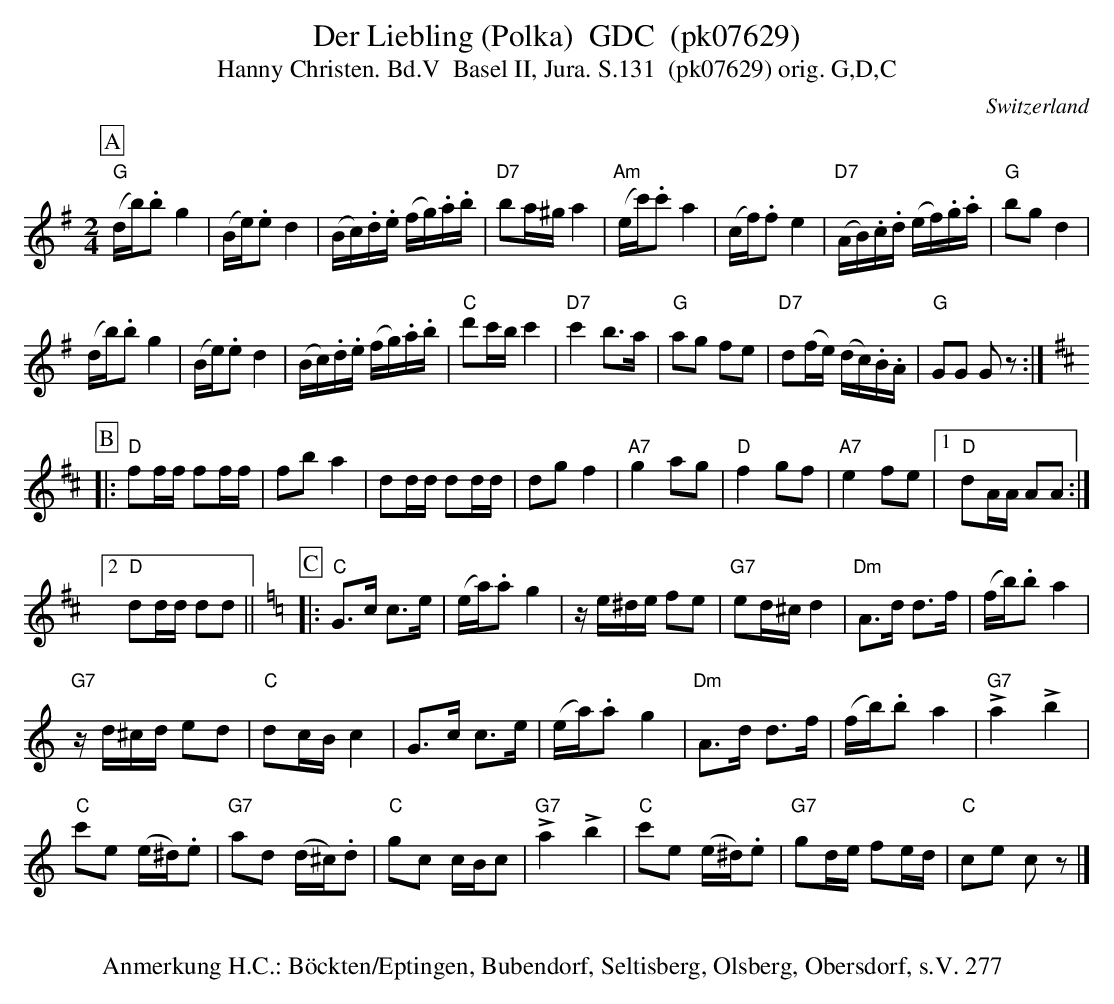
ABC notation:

X:1
T:Der Liebling (Polka)  GDC  (pk07629)
T:Hanny Christen. Bd.V  Basel II, Jura. S.131  (pk07629) orig. G,D,C
M:2/4
L:1/16
O:Switzerland
K:G major
[P:A] ("G"db).b2 g4 | (Be).e2d4 | (Bc).d.e (fg).a.b | "D7"b2a^ga4 | ("Am"ec').c'2a4 | (cf).f2e4 |  ("D7"AB).c.d (ef).g.a | "G"b2g2d4 |
(db).b2 g4 | (Be).e2d4 | (Bc).d.e (fg).a.b | "C"d'2c'b c'4 | "D7"c'4 b3a | "G"a2g2 f2e2 | "D7"d2(fe) (dc).B.A | "G"G2G2 G2z2 :| [K:D]
L:1/8
[P:B] |: "D"ff/f/ ff/f/ | fba2 | dd/d/ dd/d/ | dgf2 | "A7"g2ag | "D"f2gf | "A7"e2fe |1 "D"dA/A/ AA :|2
"D"dd/d/ dd || [K:C] [P:C] |: "C"G>c c>e | (e/a/).ag2 | z/e/^d/e/ fe | "G7"ed/^c/d2 | "Dm"A>d d>f | (f/b/).b a2 |
"G7"z/d/^c/d/ ed | "C"dc/B/ c2 | G>c c>e | (e/a/).ag2 | "Dm"A>d d>f | (f/b/).ba2 | !>!"G7"a2!>!b2 |
"C"c'e (e/^d/).e | "G7"ad (d/^c/).d | "C"gc c/B/c | !>!"G7"a2!>!b2 | "C"c'e (e/^d/).e | "G7"gd/e/ fe/d/ | "C"ce cz |]
W:
W:Anmerkung H.C.: Böckten/Eptingen, Bubendorf, Seltisberg, Olsberg, Obersdorf, s.V. 277
